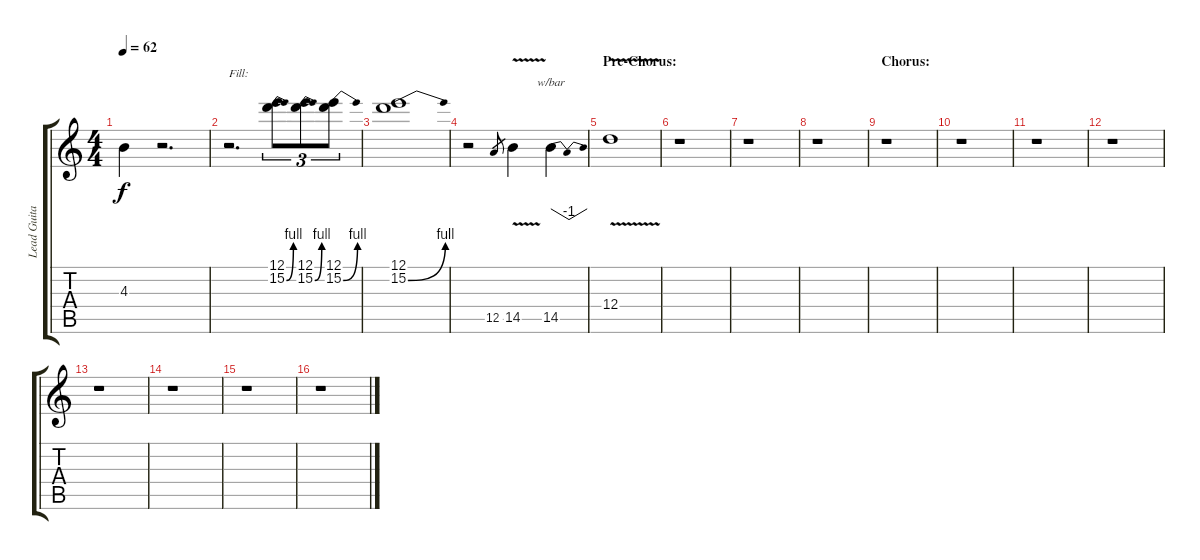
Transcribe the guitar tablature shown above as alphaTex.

\track ("Lead Guitar 1" "Lead Guita") {instrument distortionguitar}
\staff {score tabs}
\tuning (E4 B3 G3 D3 A2 E2) {hide}
\ts (4 4)
\tempo 62
\clef g2
\ks c
4.3{t}.4{dy f} r.2{d} |
r.2{d txt "Fill:" volume 14} (12.1 15.2{be (bend 0 0 60 4)}).8{tu (3 2)} (12.1 15.2{be (bend 0 0 60 4)}).8{tu (3 2)} (12.1 15.2{be (bend 0 0 60 4)}).8{tu (3 2)} |
(12.1 15.2{be (bend 0 0 60 4)}).1 |
r.2 12.5.8{gr} 14.5{v}.4 14.5.4{tbe (dip default 0 0 30 -4 60 0)} |
\section ("" "Pre-Chorus:")
12.4{v}.1 |
r.1 |
r.1 |
r.1 |
\section ("" "Chorus:")
r.1 |
r.1 |
r.1 |
r.1 |
r.1 |
r.1 |
r.1 |
r.1
